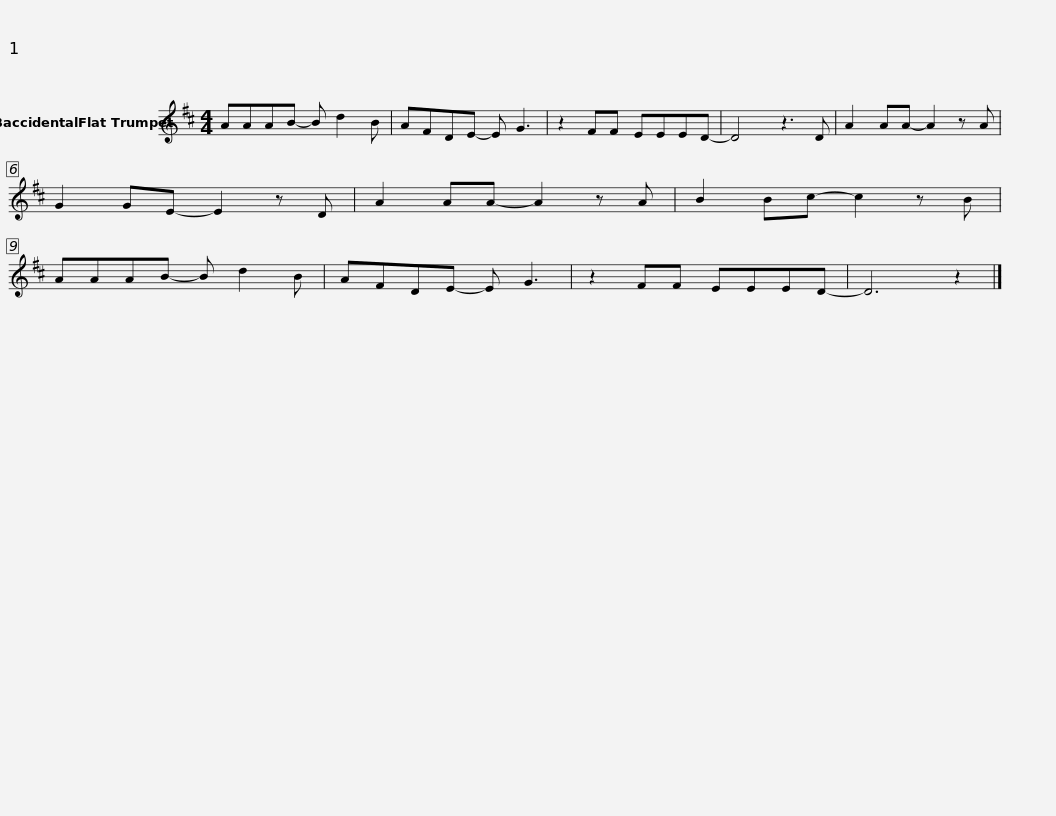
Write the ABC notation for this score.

X:1
L:1/8
M:4/4
I:linebreak $
K:none
V:1 treble transpose=-2
V:1
[K:D] AAAB- B d2 B | AFDE- E G3 | z2 FF EEED- | D4 z3 D |$ A2 AA- A2 z A | %5
 G2 GE- E2 z D | A2 AA- A2 z A | B2 Bc- c2 z B |$ AAAB- B d2 B | AFDE- E G3 | %10
 z2 FF EEED- | D6 z2 |] %12
